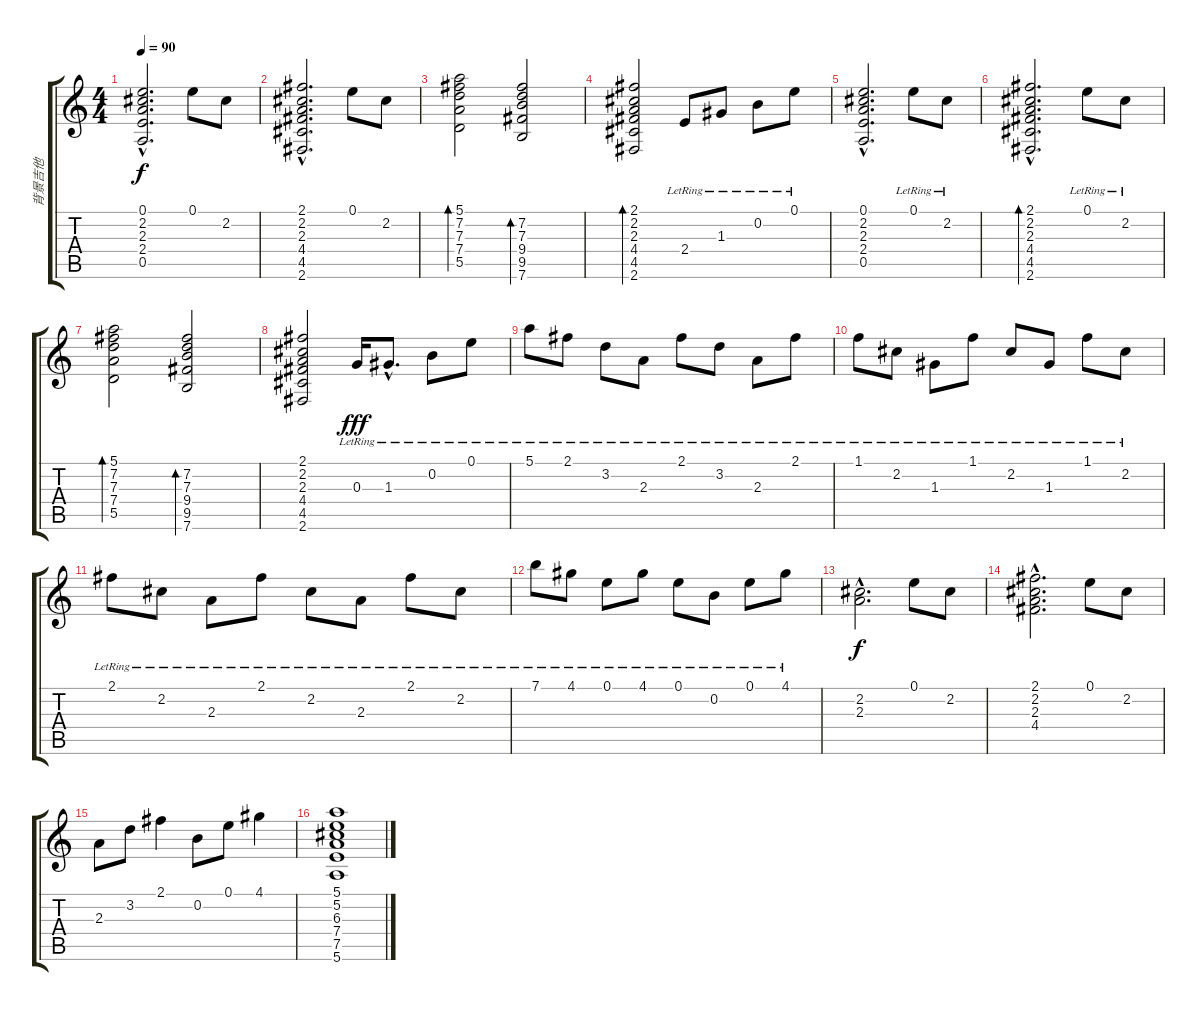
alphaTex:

\track ("背景吉他" "背景吉他") {instrument acousticguitarsteel}
\staff {score tabs}
\tuning (E4 B3 G3 D3 A2 E2) {hide}
\ts (4 4)
\tempo 90
\clef g2
\ks c
(0.1{hac} 2.2{hac} 2.3 2.4 0.5).2{d dy f} 0.1.8 2.2.8 |
(2.1 2.2{hac} 2.3{hac} 4.4 4.5 2.6).2{d} 0.1.8 2.2.8 |
(5.1 7.2 7.3 7.4 5.5).2{bd 120} (7.2 7.3 9.4 9.5 7.6).2{bd 120} |
(2.1 2.2 2.3 4.4 4.5 2.6).2{bd 120} 2.4{lr}.8 1.3{lr}.8 0.2{lr}.8 0.1{lr}.8 |
(0.1{hac} 2.2{hac} 2.3 2.4 0.5).2{d} 0.1{lr}.8 2.2{lr}.8 |
(2.1 2.2{hac} 2.3{hac} 4.4 4.5 2.6).2{d bd 120} 0.1{lr}.8 2.2{lr}.8 |
(5.1 7.2 7.3 7.4 5.5).2{bd 120} (7.2 7.3 9.4 9.5 7.6).2{bd 120} |
(2.1 2.2 2.3 4.4 4.5 2.6).2 0.3{lr}.16{dy fff} 1.3{hac lr}.8{d} 0.2{lr}.8 0.1{lr}.8 |
5.1{lr}.8 2.1{lr}.8 3.2{lr}.8 2.3{lr}.8 2.1{lr}.8 3.2{lr}.8 2.3{lr}.8 2.1{lr}.8 |
1.1{lr}.8 2.2{lr}.8 1.3{lr}.8 1.1{lr}.8 2.2{lr}.8 1.3{lr}.8 1.1{lr}.8 2.2{lr}.8 |
2.1{lr}.8 2.2{lr}.8 2.3{lr}.8 2.1{lr}.8 2.2{lr}.8 2.3{lr}.8 2.1{lr}.8 2.2{lr}.8 |
7.1{lr}.8 4.1{lr}.8 0.1{lr}.8 4.1{lr}.8 0.1{lr}.8 0.2{lr}.8 0.1{lr}.8 4.1{lr}.8 |
(2.2{hac} 2.3{hac}).2{d dy f} 0.1.8 2.2.8 |
(2.1{hac} 2.2{hac} 2.3{hac} 4.4{hac}).2{d} 0.1.8 2.2.8 |
2.3.8 3.2.8 2.1.4 0.2.8 0.1.8 4.1.4 |
(5.1 5.2 6.3 7.4 7.5 5.6).1
